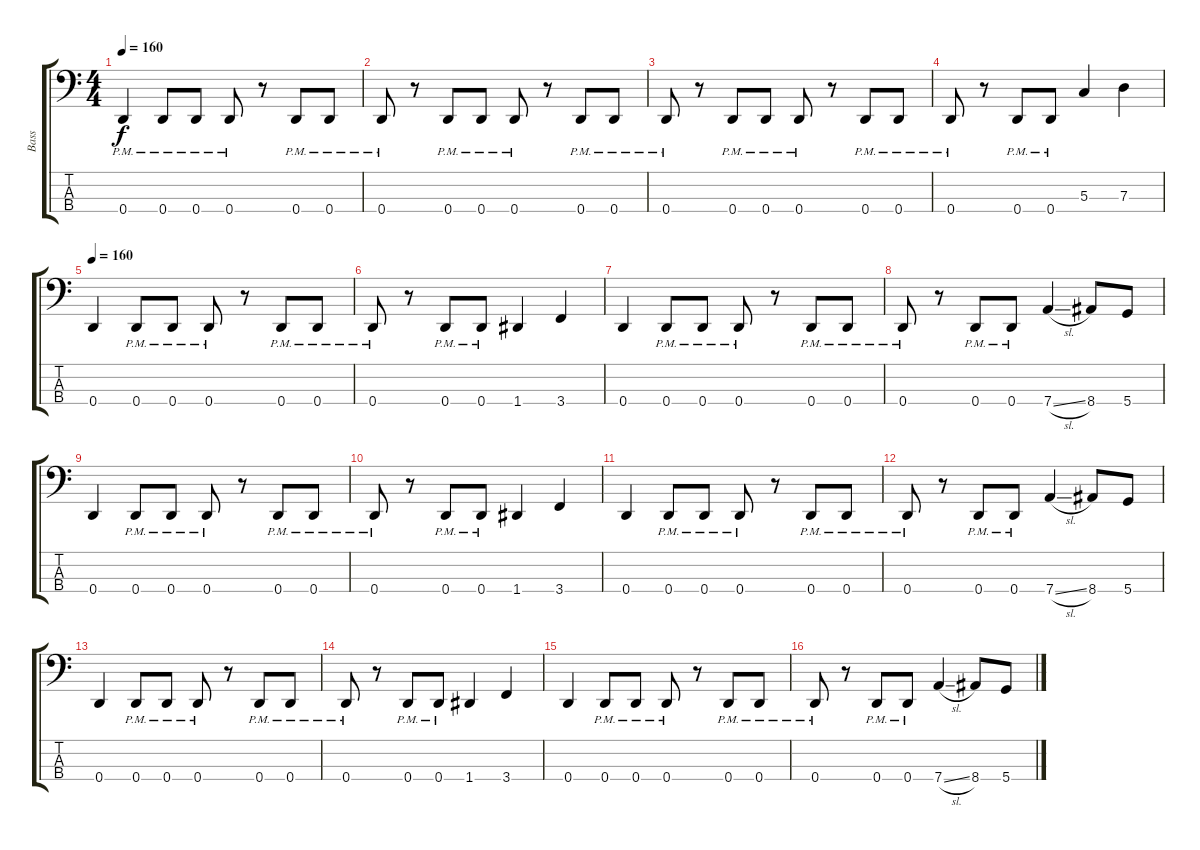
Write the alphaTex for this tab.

\track ("Bass" "Bass") {instrument electricbasspick}
\staff {score tabs}
\tuning (F2 C2 G1 D1) {hide}
\ts (4 4)
\tempo 160
\clef f4
\ks c
0.4{pm}.4{dy f} 0.4{pm}.8 0.4{pm}.8 0.4{pm}.8 r.8 0.4{pm}.8 0.4{pm}.8 |
0.4{pm}.8 r.8 0.4{pm}.8 0.4{pm}.8 0.4{pm}.8 r.8 0.4{pm}.8 0.4{pm}.8 |
0.4{pm}.8 r.8 0.4{pm}.8 0.4{pm}.8 0.4{pm}.8 r.8 0.4{pm}.8 0.4{pm}.8 |
0.4{pm}.8 r.8 0.4{pm}.8 0.4{pm}.8 5.3.4 7.3.4 |
\tempo 160
0.4.4 0.4{pm}.8 0.4{pm}.8 0.4{pm}.8 r.8 0.4{pm}.8 0.4{pm}.8 |
0.4{pm}.8 r.8 0.4{pm}.8 0.4{pm}.8 1.4.4 3.4.4 |
0.4.4 0.4{pm}.8 0.4{pm}.8 0.4{pm}.8 r.8 0.4{pm}.8 0.4{pm}.8 |
0.4{pm}.8 r.8 0.4{pm}.8 0.4{pm}.8 7.4{sl}.4 8.4.8 5.4.8 |
0.4.4 0.4{pm}.8 0.4{pm}.8 0.4{pm}.8 r.8 0.4{pm}.8 0.4{pm}.8 |
0.4{pm}.8 r.8 0.4{pm}.8 0.4{pm}.8 1.4.4 3.4.4 |
0.4.4 0.4{pm}.8 0.4{pm}.8 0.4{pm}.8 r.8 0.4{pm}.8 0.4{pm}.8 |
0.4{pm}.8 r.8 0.4{pm}.8 0.4{pm}.8 7.4{sl}.4 8.4.8 5.4.8 |
0.4.4 0.4{pm}.8 0.4{pm}.8 0.4{pm}.8 r.8 0.4{pm}.8 0.4{pm}.8 |
0.4{pm}.8 r.8 0.4{pm}.8 0.4{pm}.8 1.4.4 3.4.4 |
0.4.4 0.4{pm}.8 0.4{pm}.8 0.4{pm}.8 r.8 0.4{pm}.8 0.4{pm}.8 |
0.4{pm}.8 r.8 0.4{pm}.8 0.4{pm}.8 7.4{sl}.4 8.4.8 5.4.8
